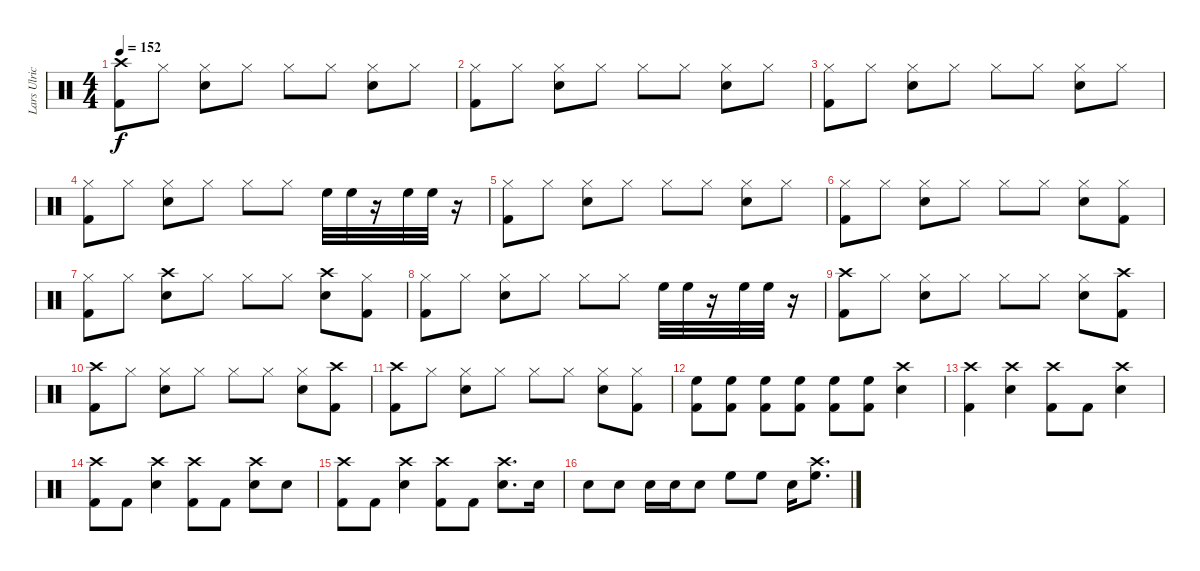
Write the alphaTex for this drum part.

\track ("Lars Ulrich" "Lars Ulric") {instrument percussion}
\staff {score}
\articulation defaults
\ts (4 4)
\tempo 152
\clef neutral
\ks c
("Crash high (hit)" "Kick (hit) 2").8{dy f} "Hi-Hat (closed)".8 ("Hi-Hat (closed)" "Snare (hit) 2").8 "Hi-Hat (closed)".8 "Hi-Hat (closed)".8 "Hi-Hat (closed)".8 ("Hi-Hat (closed)" "Snare (hit) 2").8 "Hi-Hat (closed)".8 |
("Hi-Hat (closed)" "Kick (hit) 2").8 "Hi-Hat (closed)".8 ("Hi-Hat (closed)" "Snare (hit) 2").8 "Hi-Hat (closed)".8 "Hi-Hat (closed)".8 "Hi-Hat (closed)".8 ("Hi-Hat (closed)" "Snare (hit) 2").8 "Hi-Hat (closed)".8 |
("Hi-Hat (closed)" "Kick (hit) 2").8 "Hi-Hat (closed)".8 ("Hi-Hat (closed)" "Snare (hit) 2").8 "Hi-Hat (closed)".8 "Hi-Hat (closed)".8 "Hi-Hat (closed)".8 ("Hi-Hat (closed)" "Snare (hit) 2").8 "Hi-Hat (closed)".8 |
("Hi-Hat (closed)" "Kick (hit) 2").8 "Hi-Hat (closed)".8 ("Hi-Hat (closed)" "Snare (hit) 2").8 "Hi-Hat (closed)".8 "Hi-Hat (closed)".8 "Hi-Hat (closed)".8 "High Floor Tom (hit)".32 "High Floor Tom (hit)".32 r.16 "High Floor Tom (hit)".32 "High Floor Tom (hit)".32 r.16 |
("Hi-Hat (closed)" "Kick (hit) 2").8 "Hi-Hat (closed)".8 ("Hi-Hat (closed)" "Snare (hit) 2").8 "Hi-Hat (closed)".8 "Hi-Hat (closed)".8 "Hi-Hat (closed)".8 ("Hi-Hat (closed)" "Snare (hit) 2").8 "Hi-Hat (closed)".8 |
("Hi-Hat (closed)" "Kick (hit) 2").8 "Hi-Hat (closed)".8 ("Hi-Hat (closed)" "Snare (hit) 2").8 "Hi-Hat (closed)".8 "Hi-Hat (closed)".8 "Hi-Hat (closed)".8 ("Hi-Hat (closed)" "Snare (hit) 2").8 ("Hi-Hat (closed)" "Kick (hit) 2").8 |
("Hi-Hat (closed)" "Kick (hit) 2").8 "Hi-Hat (closed)".8 ("Crash high (hit)" "Snare (hit) 2").8 "Hi-Hat (closed)".8 "Hi-Hat (closed)".8 "Hi-Hat (closed)".8 ("Crash high (hit)" "Snare (hit) 2").8 ("Hi-Hat (closed)" "Kick (hit) 2").8 |
("Hi-Hat (closed)" "Kick (hit) 2").8 "Hi-Hat (closed)".8 ("Hi-Hat (closed)" "Snare (hit) 2").8 "Hi-Hat (closed)".8 "Hi-Hat (closed)".8 "Hi-Hat (closed)".8 "High Floor Tom (hit)".32 "High Floor Tom (hit)".32 r.16 "High Floor Tom (hit)".32 "High Floor Tom (hit)".32 r.16 |
("Crash high (hit)" "Kick (hit) 2").8 "Hi-Hat (closed)".8 ("Hi-Hat (closed)" "Snare (hit) 2").8 "Hi-Hat (closed)".8 "Hi-Hat (closed)".8 "Hi-Hat (closed)".8 ("Hi-Hat (closed)" "Snare (hit) 2").8 ("Crash high (hit)" "Kick (hit) 2").8 |
("Crash high (hit)" "Kick (hit) 2").8 "Hi-Hat (closed)".8 ("Hi-Hat (closed)" "Snare (hit) 2").8 "Hi-Hat (closed)".8 "Hi-Hat (closed)".8 "Hi-Hat (closed)".8 ("Hi-Hat (closed)" "Snare (hit) 2").8 ("Crash high (hit)" "Kick (hit) 2").8 |
("Crash high (hit)" "Kick (hit) 2").8 "Hi-Hat (closed)".8 ("Hi-Hat (closed)" "Snare (hit) 2").8 "Hi-Hat (closed)".8 "Hi-Hat (closed)".8 "Hi-Hat (closed)".8 ("Hi-Hat (closed)" "Snare (hit) 2").8 ("Hi-Hat (closed)" "Kick (hit) 2").8 |
("Kick (hit) 2" "High Floor Tom (hit)").8 ("Kick (hit) 2" "High Floor Tom (hit)").8 ("Kick (hit) 2" "High Floor Tom (hit)").8 ("Kick (hit) 2" "High Floor Tom (hit)").8 ("Kick (hit) 2" "High Floor Tom (hit)").8 ("Kick (hit) 2" "High Floor Tom (hit)").8 ("Crash high (hit)" "Snare (hit) 2").4 |
("Crash high (hit)" "Kick (hit) 2").4 ("Crash high (hit)" "Snare (hit) 2").4 ("Crash high (hit)" "Kick (hit) 2").8 "Kick (hit) 2".8 ("Crash high (hit)" "Snare (hit) 2").4 |
("Crash high (hit)" "Kick (hit) 2").8 "Kick (hit) 2".8 ("Crash high (hit)" "Snare (hit) 2").4 ("Crash high (hit)" "Kick (hit) 2").8 "Kick (hit) 2".8 ("Crash high (hit)" "Snare (hit) 2").8 "Snare (hit) 2".8 |
("Crash high (hit)" "Kick (hit) 2").8 "Kick (hit) 2".8 ("Crash high (hit)" "Snare (hit) 2").4 ("Crash high (hit)" "Kick (hit) 2").8 "Kick (hit) 2".8 ("Crash high (hit)" "Snare (hit) 2").8{d} "Snare (hit) 2".16 |
"Snare (hit) 2".8 "Snare (hit) 2".8 "Snare (hit) 2".16 "Snare (hit) 2".16 "Snare (hit) 2".8 "High Floor Tom (hit)".8 "High Floor Tom (hit)".8 "Snare (hit) 2".16 ("High Floor Tom (hit)" "Crash high (hit)").8{d}
